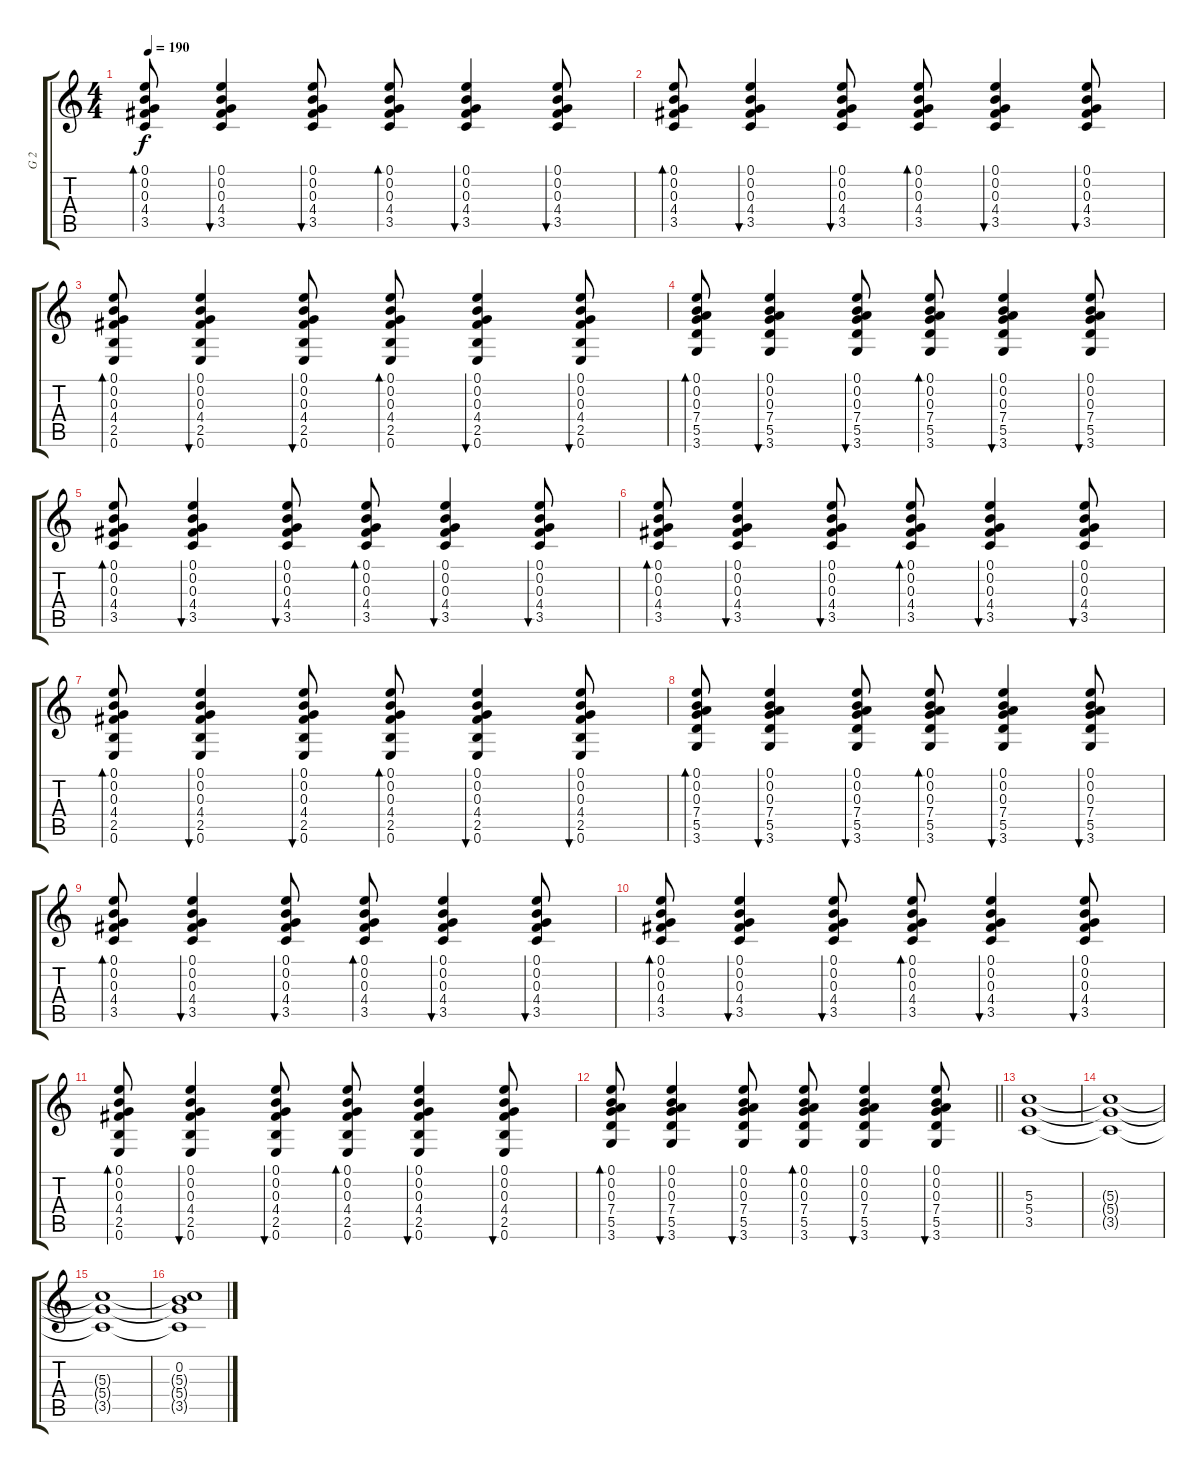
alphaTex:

\track ("G 2" "G 2") {instrument overdrivenguitar}
\staff {score tabs}
\tuning (E4 B3 G3 D3 A2 E2) {hide}
\ts (4 4)
\tempo 190
\clef g2
\ks c
(0.1 0.2 0.3 4.4 3.5).8{bd 60 dy f} (0.1 0.2 0.3 4.4 3.5).4{bu 60} (0.1 0.2 0.3 4.4 3.5).8{bu 60} (0.1 0.2 0.3 4.4 3.5).8{bd 60} (0.1 0.2 0.3 4.4 3.5).4{bu 60} (0.1 0.2 0.3 4.4 3.5).8{bu 60} |
(0.1 0.2 0.3 4.4 3.5).8{bd 60} (0.1 0.2 0.3 4.4 3.5).4{bu 60} (0.1 0.2 0.3 4.4 3.5).8{bu 60} (0.1 0.2 0.3 4.4 3.5).8{bd 60} (0.1 0.2 0.3 4.4 3.5).4{bu 60} (0.1 0.2 0.3 4.4 3.5).8{bu 60} |
(0.1 0.2 0.3 4.4 2.5 0.6).8{bd 60} (0.1 0.2 0.3 4.4 2.5 0.6).4{bu 60} (0.1 0.2 0.3 4.4 2.5 0.6).8{bu 60} (0.1 0.2 0.3 4.4 2.5 0.6).8{bd 60} (0.1 0.2 0.3 4.4 2.5 0.6).4{bu 60} (0.1 0.2 0.3 4.4 2.5 0.6).8{bu 60} |
(0.1 0.2 0.3 7.4 5.5 3.6).8{bd 60} (0.1 0.2 0.3 7.4 5.5 3.6).4{bu 60} (0.1 0.2 0.3 7.4 5.5 3.6).8{bu 60} (0.1 0.2 0.3 7.4 5.5 3.6).8{bd 60} (0.1 0.2 0.3 7.4 5.5 3.6).4{bu 60} (0.1 0.2 0.3 7.4 5.5 3.6).8{bu 60} |
(0.1 0.2 0.3 4.4 3.5).8{bd 60} (0.1 0.2 0.3 4.4 3.5).4{bu 60} (0.1 0.2 0.3 4.4 3.5).8{bu 60} (0.1 0.2 0.3 4.4 3.5).8{bd 60} (0.1 0.2 0.3 4.4 3.5).4{bu 60} (0.1 0.2 0.3 4.4 3.5).8{bu 60} |
(0.1 0.2 0.3 4.4 3.5).8{bd 60} (0.1 0.2 0.3 4.4 3.5).4{bu 60} (0.1 0.2 0.3 4.4 3.5).8{bu 60} (0.1 0.2 0.3 4.4 3.5).8{bd 60} (0.1 0.2 0.3 4.4 3.5).4{bu 60} (0.1 0.2 0.3 4.4 3.5).8{bu 60} |
(0.1 0.2 0.3 4.4 2.5 0.6).8{bd 60} (0.1 0.2 0.3 4.4 2.5 0.6).4{bu 60} (0.1 0.2 0.3 4.4 2.5 0.6).8{bu 60} (0.1 0.2 0.3 4.4 2.5 0.6).8{bd 60} (0.1 0.2 0.3 4.4 2.5 0.6).4{bu 60} (0.1 0.2 0.3 4.4 2.5 0.6).8{bu 60} |
(0.1 0.2 0.3 7.4 5.5 3.6).8{bd 60} (0.1 0.2 0.3 7.4 5.5 3.6).4{bu 60} (0.1 0.2 0.3 7.4 5.5 3.6).8{bu 60} (0.1 0.2 0.3 7.4 5.5 3.6).8{bd 60} (0.1 0.2 0.3 7.4 5.5 3.6).4{bu 60} (0.1 0.2 0.3 7.4 5.5 3.6).8{bu 60} |
(0.1 0.2 0.3 4.4 3.5).8{bd 60} (0.1 0.2 0.3 4.4 3.5).4{bu 60} (0.1 0.2 0.3 4.4 3.5).8{bu 60} (0.1 0.2 0.3 4.4 3.5).8{bd 60} (0.1 0.2 0.3 4.4 3.5).4{bu 60} (0.1 0.2 0.3 4.4 3.5).8{bu 60} |
(0.1 0.2 0.3 4.4 3.5).8{bd 60} (0.1 0.2 0.3 4.4 3.5).4{bu 60} (0.1 0.2 0.3 4.4 3.5).8{bu 60} (0.1 0.2 0.3 4.4 3.5).8{bd 60} (0.1 0.2 0.3 4.4 3.5).4{bu 60} (0.1 0.2 0.3 4.4 3.5).8{bu 60} |
(0.1 0.2 0.3 4.4 2.5 0.6).8{bd 60} (0.1 0.2 0.3 4.4 2.5 0.6).4{bu 60} (0.1 0.2 0.3 4.4 2.5 0.6).8{bu 60} (0.1 0.2 0.3 4.4 2.5 0.6).8{bd 60} (0.1 0.2 0.3 4.4 2.5 0.6).4{bu 60} (0.1 0.2 0.3 4.4 2.5 0.6).8{bu 60} |
\barLineRight lightlight
(0.1 0.2 0.3 7.4 5.5 3.6).8{bd 60} (0.1 0.2 0.3 7.4 5.5 3.6).4{bu 60} (0.1 0.2 0.3 7.4 5.5 3.6).8{bu 60} (0.1 0.2 0.3 7.4 5.5 3.6).8{bd 60} (0.1 0.2 0.3 7.4 5.5 3.6).4{bu 60} (0.1 0.2 0.3 7.4 5.5 3.6).8{bu 60} |
\section ("" "")
(5.3 5.4 3.5).1 |
(5.3{t} 5.4{t} 3.5{t}).1 |
(5.3{t} 5.4{t} 3.5{t}).1{volume 0} |
(0.2 5.3{t} 5.4{t} 3.5{t}).1
